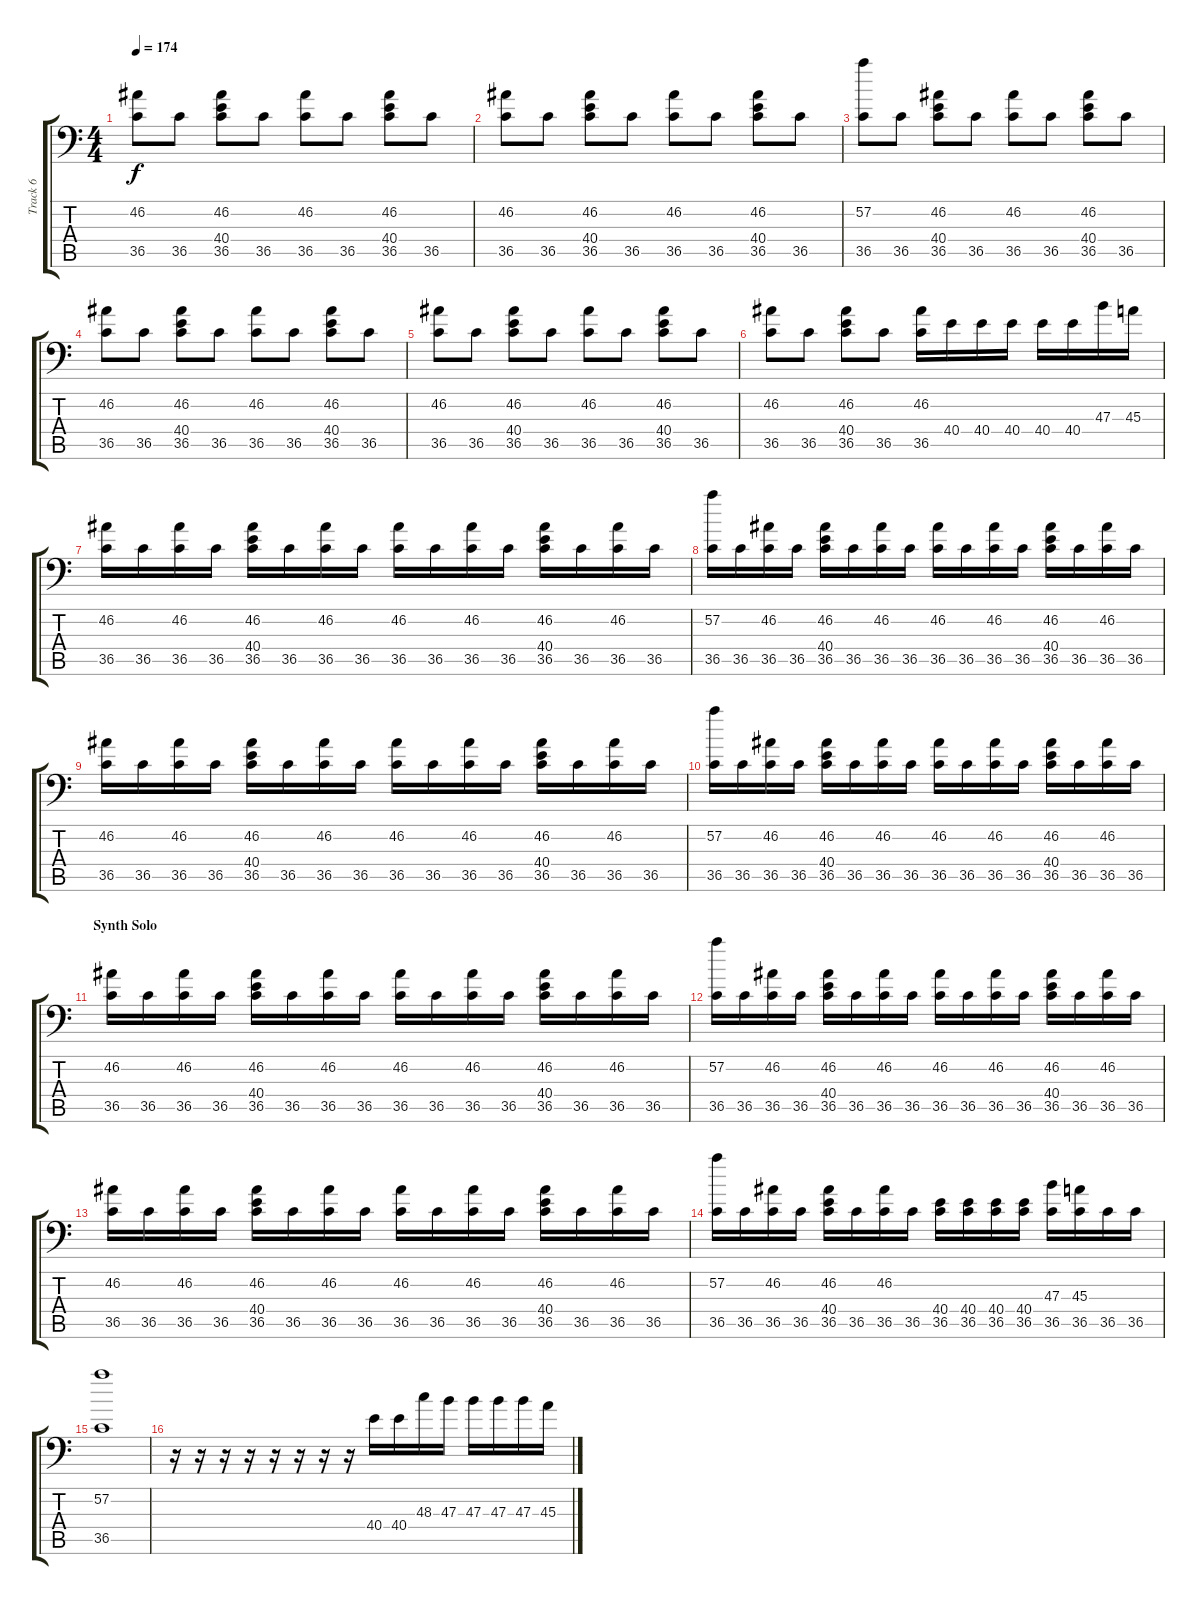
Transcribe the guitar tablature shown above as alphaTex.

\track ("Track 6" "Track 6") {instrument acousticgrandpiano}
\staff {score tabs}
\tuning (C-1 C-1 C-1 C-1 C-1 C-1) {hide}
\ts (4 4)
\tempo 174
\clef f4
\ks c
(46.2 36.5).8{dy f} 36.5.8 (46.2 40.4 36.5).8 36.5.8 (46.2 36.5).8 36.5.8 (46.2 40.4 36.5).8 36.5.8 |
(46.2 36.5).8 36.5.8 (46.2 40.4 36.5).8 36.5.8 (46.2 36.5).8 36.5.8 (46.2 40.4 36.5).8 36.5.8 |
(57.2 36.5).8 36.5.8 (46.2 40.4 36.5).8 36.5.8 (46.2 36.5).8 36.5.8 (46.2 40.4 36.5).8 36.5.8 |
(46.2 36.5).8 36.5.8 (46.2 40.4 36.5).8 36.5.8 (46.2 36.5).8 36.5.8 (46.2 40.4 36.5).8 36.5.8 |
(46.2 36.5).8 36.5.8 (46.2 40.4 36.5).8 36.5.8 (46.2 36.5).8 36.5.8 (46.2 40.4 36.5).8 36.5.8 |
(46.2 36.5).8 36.5.8 (46.2 40.4 36.5).8 36.5.8 (46.2 36.5).16 40.4.16 40.4.16 40.4.16 40.4.16 40.4.16 47.3.16 45.3.16 |
(46.2 36.5).16 36.5.16 (46.2 36.5).16 36.5.16 (46.2 40.4 36.5).16 36.5.16 (46.2 36.5).16 36.5.16 (46.2 36.5).16 36.5.16 (46.2 36.5).16 36.5.16 (46.2 40.4 36.5).16 36.5.16 (46.2 36.5).16 36.5.16 |
(57.2 36.5).16 36.5.16 (46.2 36.5).16 36.5.16 (46.2 40.4 36.5).16 36.5.16 (46.2 36.5).16 36.5.16 (46.2 36.5).16 36.5.16 (46.2 36.5).16 36.5.16 (46.2 40.4 36.5).16 36.5.16 (46.2 36.5).16 36.5.16 |
(46.2 36.5).16 36.5.16 (46.2 36.5).16 36.5.16 (46.2 40.4 36.5).16 36.5.16 (46.2 36.5).16 36.5.16 (46.2 36.5).16 36.5.16 (46.2 36.5).16 36.5.16 (46.2 40.4 36.5).16 36.5.16 (46.2 36.5).16 36.5.16 |
(57.2 36.5).16 36.5.16 (46.2 36.5).16 36.5.16 (46.2 40.4 36.5).16 36.5.16 (46.2 36.5).16 36.5.16 (46.2 36.5).16 36.5.16 (46.2 36.5).16 36.5.16 (46.2 40.4 36.5).16 36.5.16 (46.2 36.5).16 36.5.16 |
\section ("" "Synth Solo")
(46.2 36.5).16 36.5.16 (46.2 36.5).16 36.5.16 (46.2 40.4 36.5).16 36.5.16 (46.2 36.5).16 36.5.16 (46.2 36.5).16 36.5.16 (46.2 36.5).16 36.5.16 (46.2 40.4 36.5).16 36.5.16 (46.2 36.5).16 36.5.16 |
(57.2 36.5).16 36.5.16 (46.2 36.5).16 36.5.16 (46.2 40.4 36.5).16 36.5.16 (46.2 36.5).16 36.5.16 (46.2 36.5).16 36.5.16 (46.2 36.5).16 36.5.16 (46.2 40.4 36.5).16 36.5.16 (46.2 36.5).16 36.5.16 |
(46.2 36.5).16 36.5.16 (46.2 36.5).16 36.5.16 (46.2 40.4 36.5).16 36.5.16 (46.2 36.5).16 36.5.16 (46.2 36.5).16 36.5.16 (46.2 36.5).16 36.5.16 (46.2 40.4 36.5).16 36.5.16 (46.2 36.5).16 36.5.16 |
(57.2 36.5).16 36.5.16 (46.2 36.5).16 36.5.16 (46.2 40.4 36.5).16 36.5.16 (46.2 36.5).16 36.5.16 (40.4 36.5).16 (40.4 36.5).16 (40.4 36.5).16 (40.4 36.5).16 (47.3 36.5).16 (45.3 36.5).16 36.5.16 36.5.16 |
(57.2 36.5).1 |
r.16 r.16 r.16 r.16 r.16 r.16 r.16 r.16 40.4.16 40.4.16 48.3.16 47.3.16 47.3.16 47.3.16 47.3.16 45.3.16
